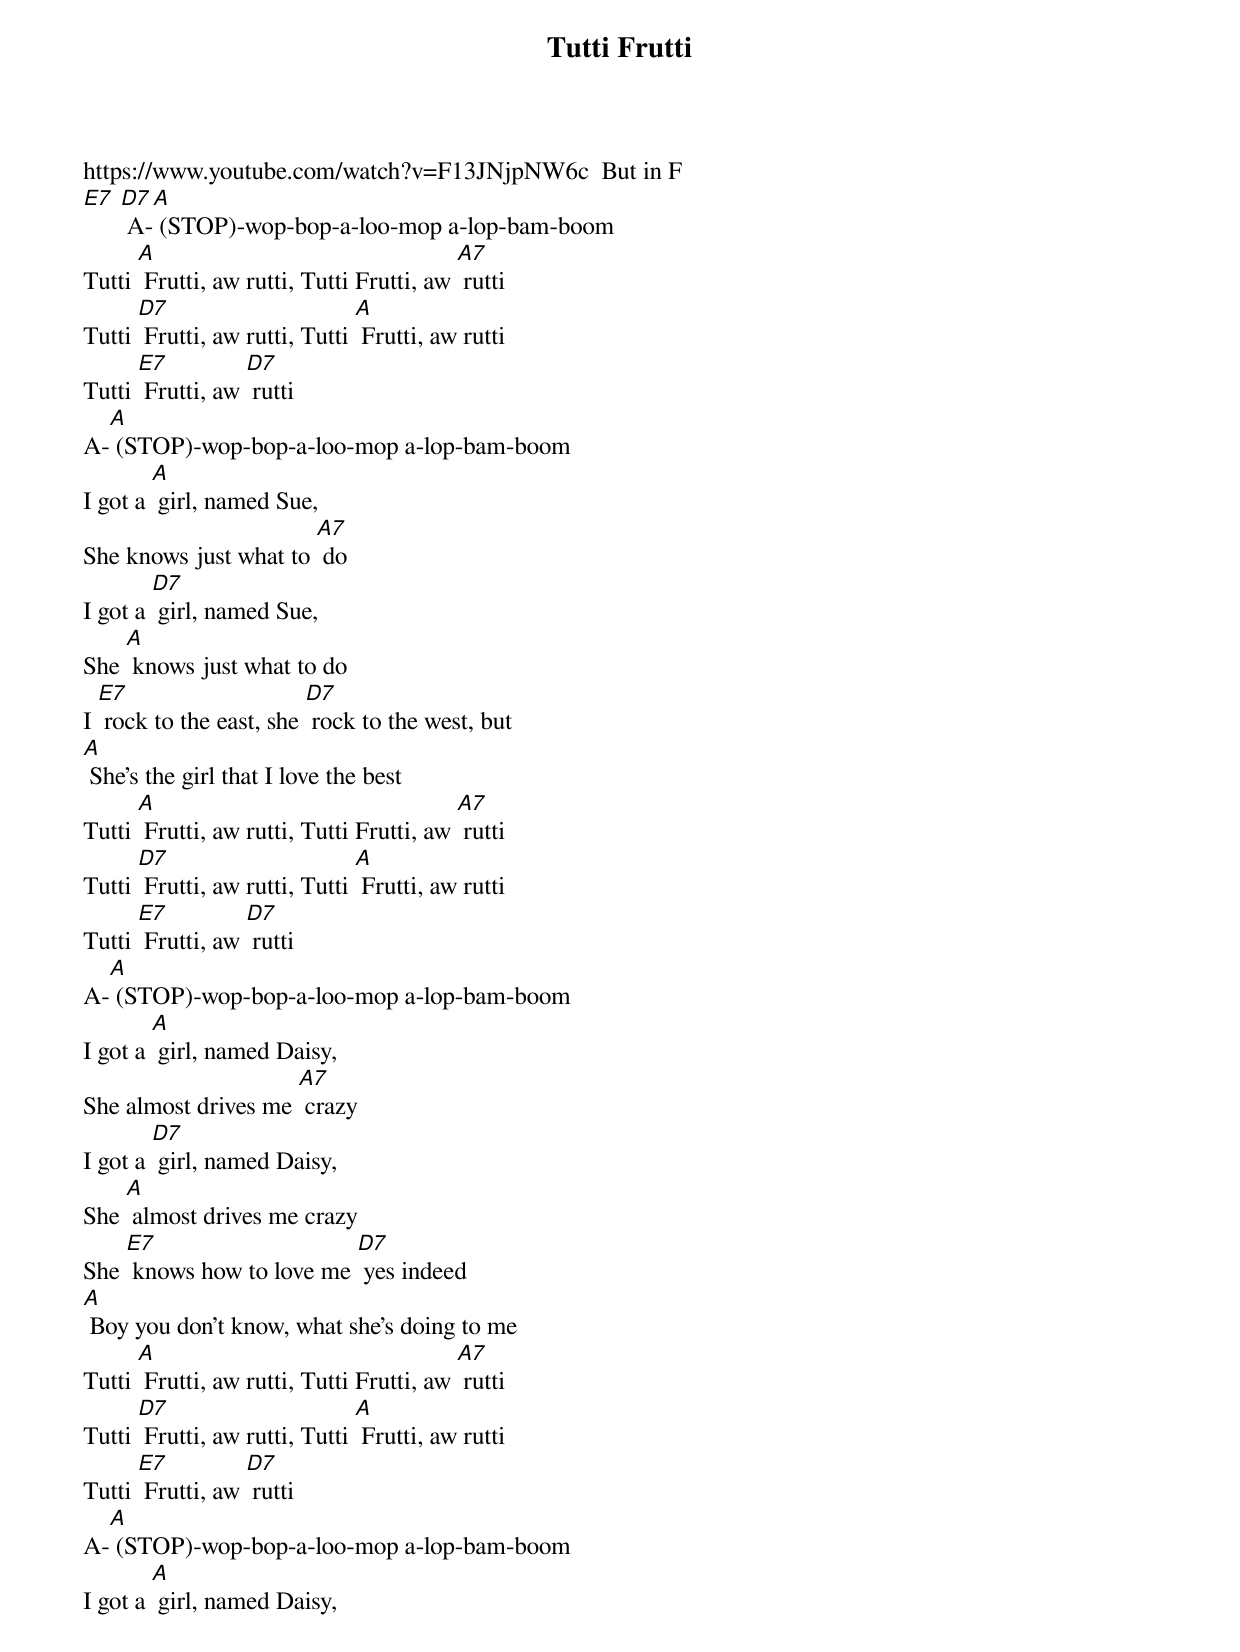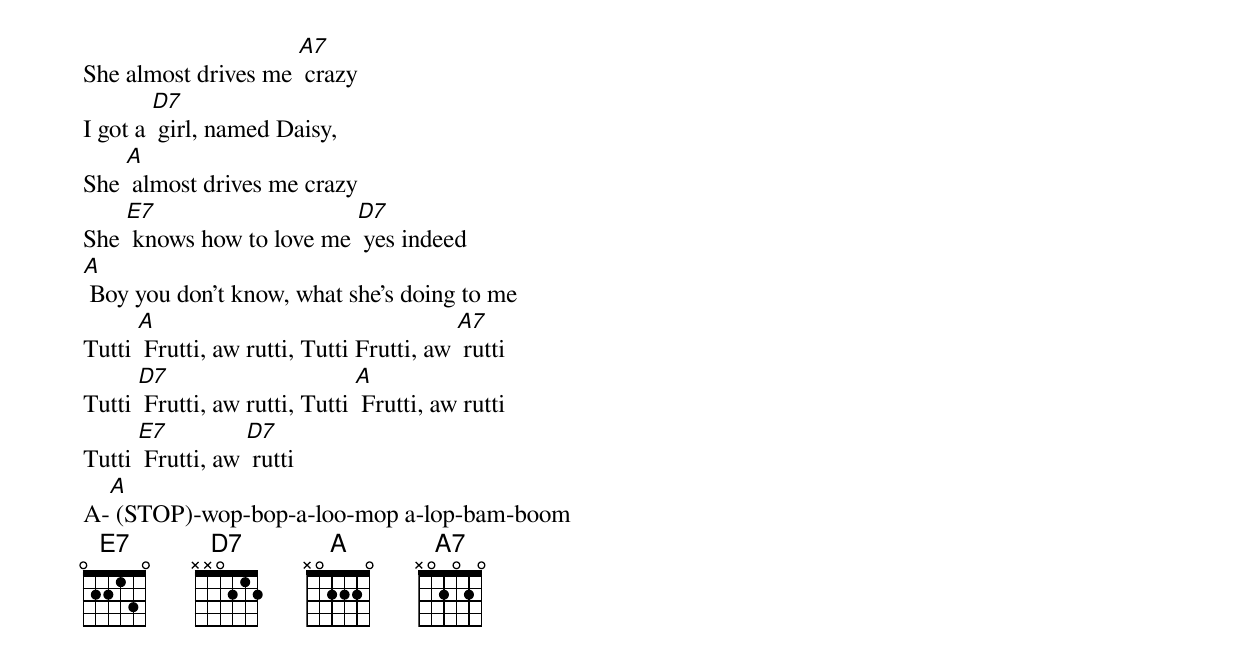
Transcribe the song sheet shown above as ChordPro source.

{t: Tutti Frutti }
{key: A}
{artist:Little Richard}
https://www.youtube.com/watch?v=F13JNjpNW6c  But in F
{c: }
[E7] [D7] A-[A] (STOP)-wop-bop-a-loo-mop a-lop-bam-boom
{c: }
Tutti [A] Frutti, aw rutti, Tutti Frutti, aw [A7] rutti
Tutti [D7] Frutti, aw rutti, Tutti [A] Frutti, aw rutti
Tutti [E7] Frutti, aw [D7] rutti
A-[A] (STOP)-wop-bop-a-loo-mop a-lop-bam-boom
{c: }
I got a [A] girl, named Sue,
She knows just what to [A7] do
I got a [D7] girl, named Sue,
She [A] knows just what to do
I [E7] rock to the east, she [D7] rock to the west, but
[A] She's the girl that I love the best
{c: }
Tutti [A] Frutti, aw rutti, Tutti Frutti, aw [A7] rutti
Tutti [D7] Frutti, aw rutti, Tutti [A] Frutti, aw rutti
Tutti [E7] Frutti, aw [D7] rutti
A-[A] (STOP)-wop-bop-a-loo-mop a-lop-bam-boom
I got a [A] girl, named Daisy,
She almost drives me [A7] crazy
I got a [D7] girl, named Daisy,
She [A] almost drives me crazy
She [E7] knows how to love me [D7] yes indeed
[A] Boy you don't know, what she's doing to me
{c: }
Tutti [A] Frutti, aw rutti, Tutti Frutti, aw [A7] rutti
Tutti [D7] Frutti, aw rutti, Tutti [A] Frutti, aw rutti
Tutti [E7] Frutti, aw [D7] rutti
A-[A] (STOP)-wop-bop-a-loo-mop a-lop-bam-boom
I got a [A] girl, named Daisy,
She almost drives me [A7] crazy
I got a [D7] girl, named Daisy,
She [A] almost drives me crazy
She [E7] knows how to love me [D7] yes indeed
[A] Boy you don't know, what she's doing to me
{c: }
Tutti [A] Frutti, aw rutti, Tutti Frutti, aw [A7] rutti
Tutti [D7] Frutti, aw rutti, Tutti [A] Frutti, aw rutti
Tutti [E7] Frutti, aw [D7] rutti
A-[A] (STOP)-wop-bop-a-loo-mop a-lop-bam-boom
